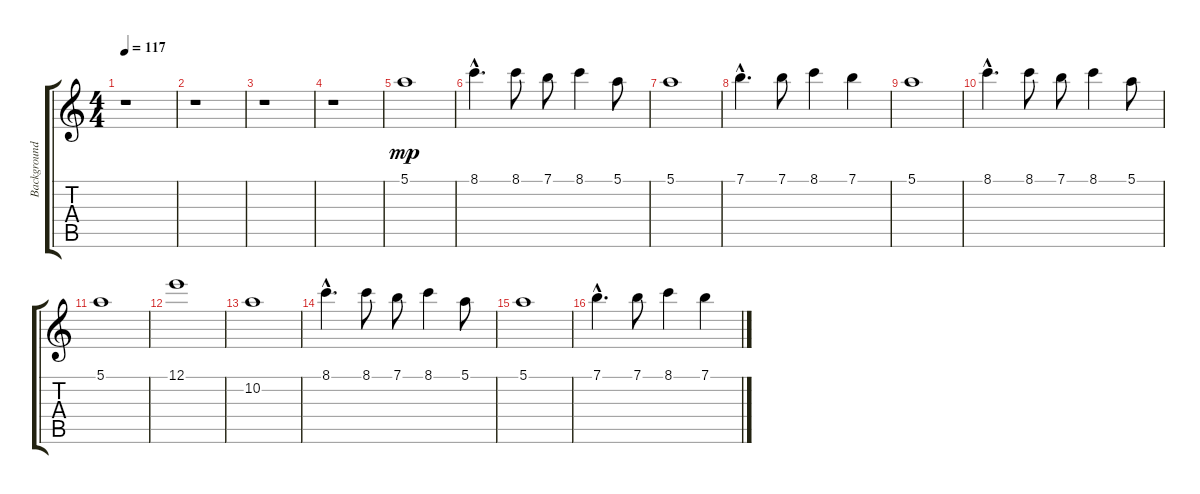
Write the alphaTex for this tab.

\track ("Background Vocals" "Background") {instrument acousticguitarnylon}
\staff {score tabs}
\tuning (E4 B3 G3 D3 A2 E2) {hide}
\ts (4 4)
\tempo 117
\clef g2
\ks c
r.1{dy mp} |
r.1 |
r.1 |
r.1 |
5.1.1 |
8.1{hac}.4{d} 8.1.8 7.1.8 8.1.4 5.1.8 |
5.1.1 |
7.1{hac}.4{d} 7.1.8 8.1.4 7.1.4 |
5.1.1 |
8.1{hac}.4{d} 8.1.8 7.1.8 8.1.4 5.1.8 |
5.1.1 |
12.1.1 |
10.2.1 |
8.1{hac}.4{d} 8.1.8 7.1.8 8.1.4 5.1.8 |
5.1.1 |
7.1{hac}.4{d} 7.1.8 8.1.4 7.1.4
